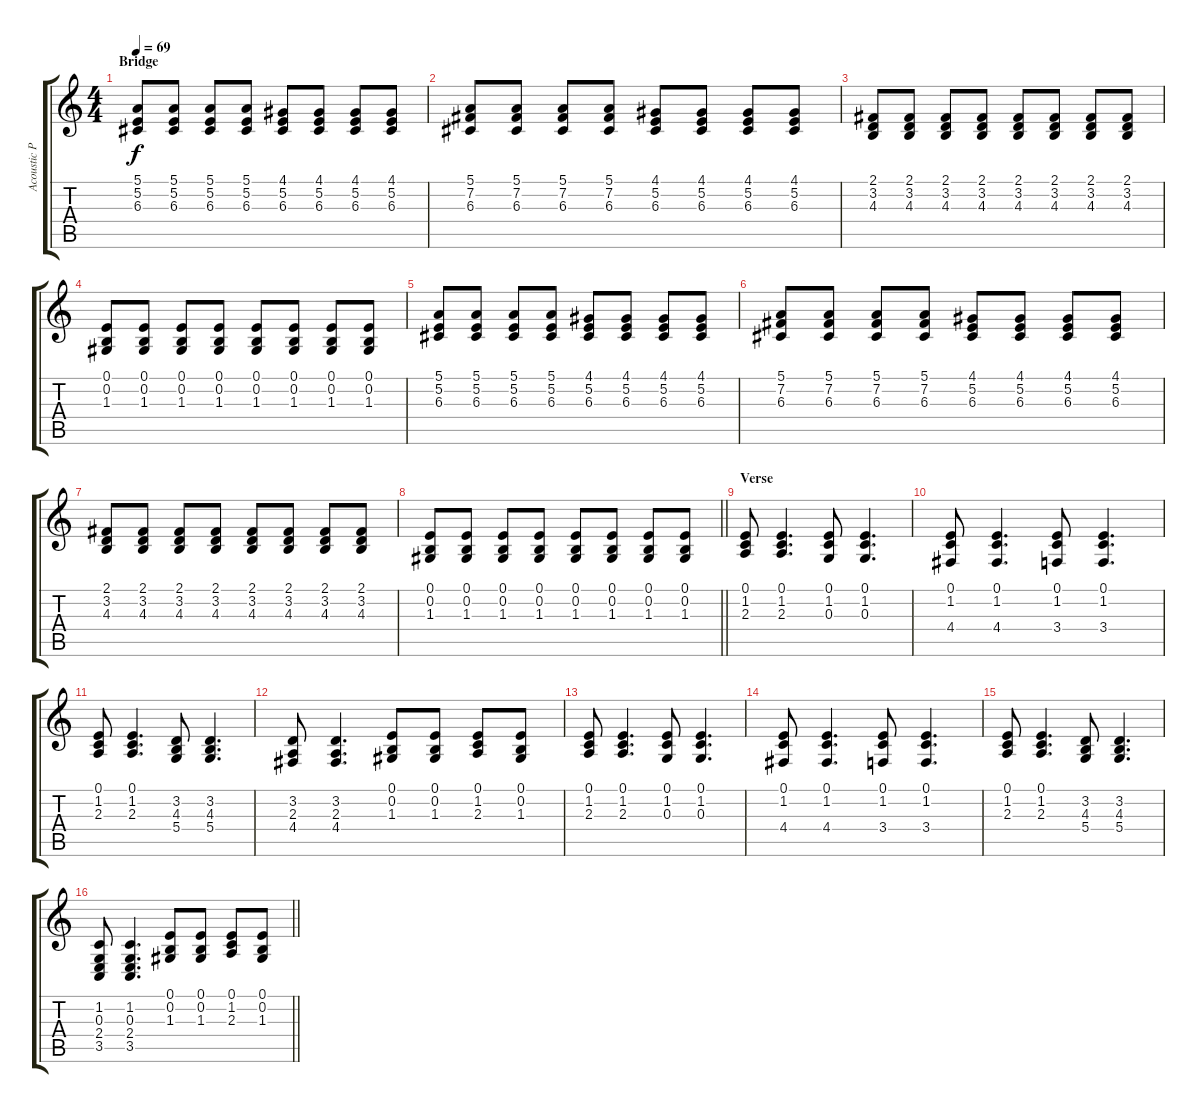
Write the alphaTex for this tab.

\track ("Acoustic Piano" "Acoustic P") {instrument acousticgrandpiano}
\staff {score tabs}
\tuning (E4 B3 G3 D3 A2 E2) {hide}
\ts (4 4)
\section ("" "Bridge")
\tempo 69
\clef g2
\ks c
(5.1 5.2 6.3).8{dy f} (5.1 5.2 6.3).8 (5.1 5.2 6.3).8 (5.1 5.2 6.3).8 (4.1 5.2 6.3).8 (4.1 5.2 6.3).8 (4.1 5.2 6.3).8 (4.1 5.2 6.3).8 |
(5.1 7.2 6.3).8 (5.1 7.2 6.3).8 (5.1 7.2 6.3).8 (5.1 7.2 6.3).8 (4.1 5.2 6.3).8 (4.1 5.2 6.3).8 (4.1 5.2 6.3).8 (4.1 5.2 6.3).8 |
(2.1 3.2 4.3).8 (2.1 3.2 4.3).8 (2.1 3.2 4.3).8 (2.1 3.2 4.3).8 (2.1 3.2 4.3).8 (2.1 3.2 4.3).8 (2.1 3.2 4.3).8 (2.1 3.2 4.3).8 |
(0.1 0.2 1.3).8 (0.1 0.2 1.3).8 (0.1 0.2 1.3).8 (0.1 0.2 1.3).8 (0.1 0.2 1.3).8 (0.1 0.2 1.3).8 (0.1 0.2 1.3).8 (0.1 0.2 1.3).8 |
(5.1 5.2 6.3).8 (5.1 5.2 6.3).8 (5.1 5.2 6.3).8 (5.1 5.2 6.3).8 (4.1 5.2 6.3).8 (4.1 5.2 6.3).8 (4.1 5.2 6.3).8 (4.1 5.2 6.3).8 |
(5.1 7.2 6.3).8 (5.1 7.2 6.3).8 (5.1 7.2 6.3).8 (5.1 7.2 6.3).8 (4.1 5.2 6.3).8 (4.1 5.2 6.3).8 (4.1 5.2 6.3).8 (4.1 5.2 6.3).8 |
(2.1 3.2 4.3).8 (2.1 3.2 4.3).8 (2.1 3.2 4.3).8 (2.1 3.2 4.3).8 (2.1 3.2 4.3).8 (2.1 3.2 4.3).8 (2.1 3.2 4.3).8 (2.1 3.2 4.3).8 |
\barLineRight lightlight
(0.1 0.2 1.3).8 (0.1 0.2 1.3).8 (0.1 0.2 1.3).8 (0.1 0.2 1.3).8 (0.1 0.2 1.3).8 (0.1 0.2 1.3).8 (0.1 0.2 1.3).8 (0.1 0.2 1.3).8 |
\section ("" "Verse")
(0.1 1.2 2.3).8 (0.1 1.2 2.3).4{d} (0.1 1.2 0.3).8 (0.1 1.2 0.3).4{d} |
(0.1 1.2 4.4).8 (0.1 1.2 4.4).4{d} (0.1 1.2 3.4).8 (0.1 1.2 3.4).4{d} |
(0.1 1.2 2.3).8 (0.1 1.2 2.3).4{d} (3.2 4.3 5.4).8 (3.2 4.3 5.4).4{d} |
(3.2 2.3 4.4).8 (3.2 2.3 4.4).4{d} (0.1 0.2 1.3).8 (0.1 0.2 1.3).8 (0.1 1.2 2.3).8 (0.1 0.2 1.3).8 |
(0.1 1.2 2.3).8 (0.1 1.2 2.3).4{d} (0.1 1.2 0.3).8 (0.1 1.2 0.3).4{d} |
(0.1 1.2 4.4).8 (0.1 1.2 4.4).4{d} (0.1 1.2 3.4).8 (0.1 1.2 3.4).4{d} |
(0.1 1.2 2.3).8 (0.1 1.2 2.3).4{d} (3.2 4.3 5.4).8 (3.2 4.3 5.4).4{d} |
\barLineRight lightlight
(1.2 0.3 2.4 3.5).8 (1.2 0.3 2.4 3.5).4{d} (0.1 0.2 1.3).8 (0.1 0.2 1.3).8 (0.1 1.2 2.3).8 (0.1 0.2 1.3).8
